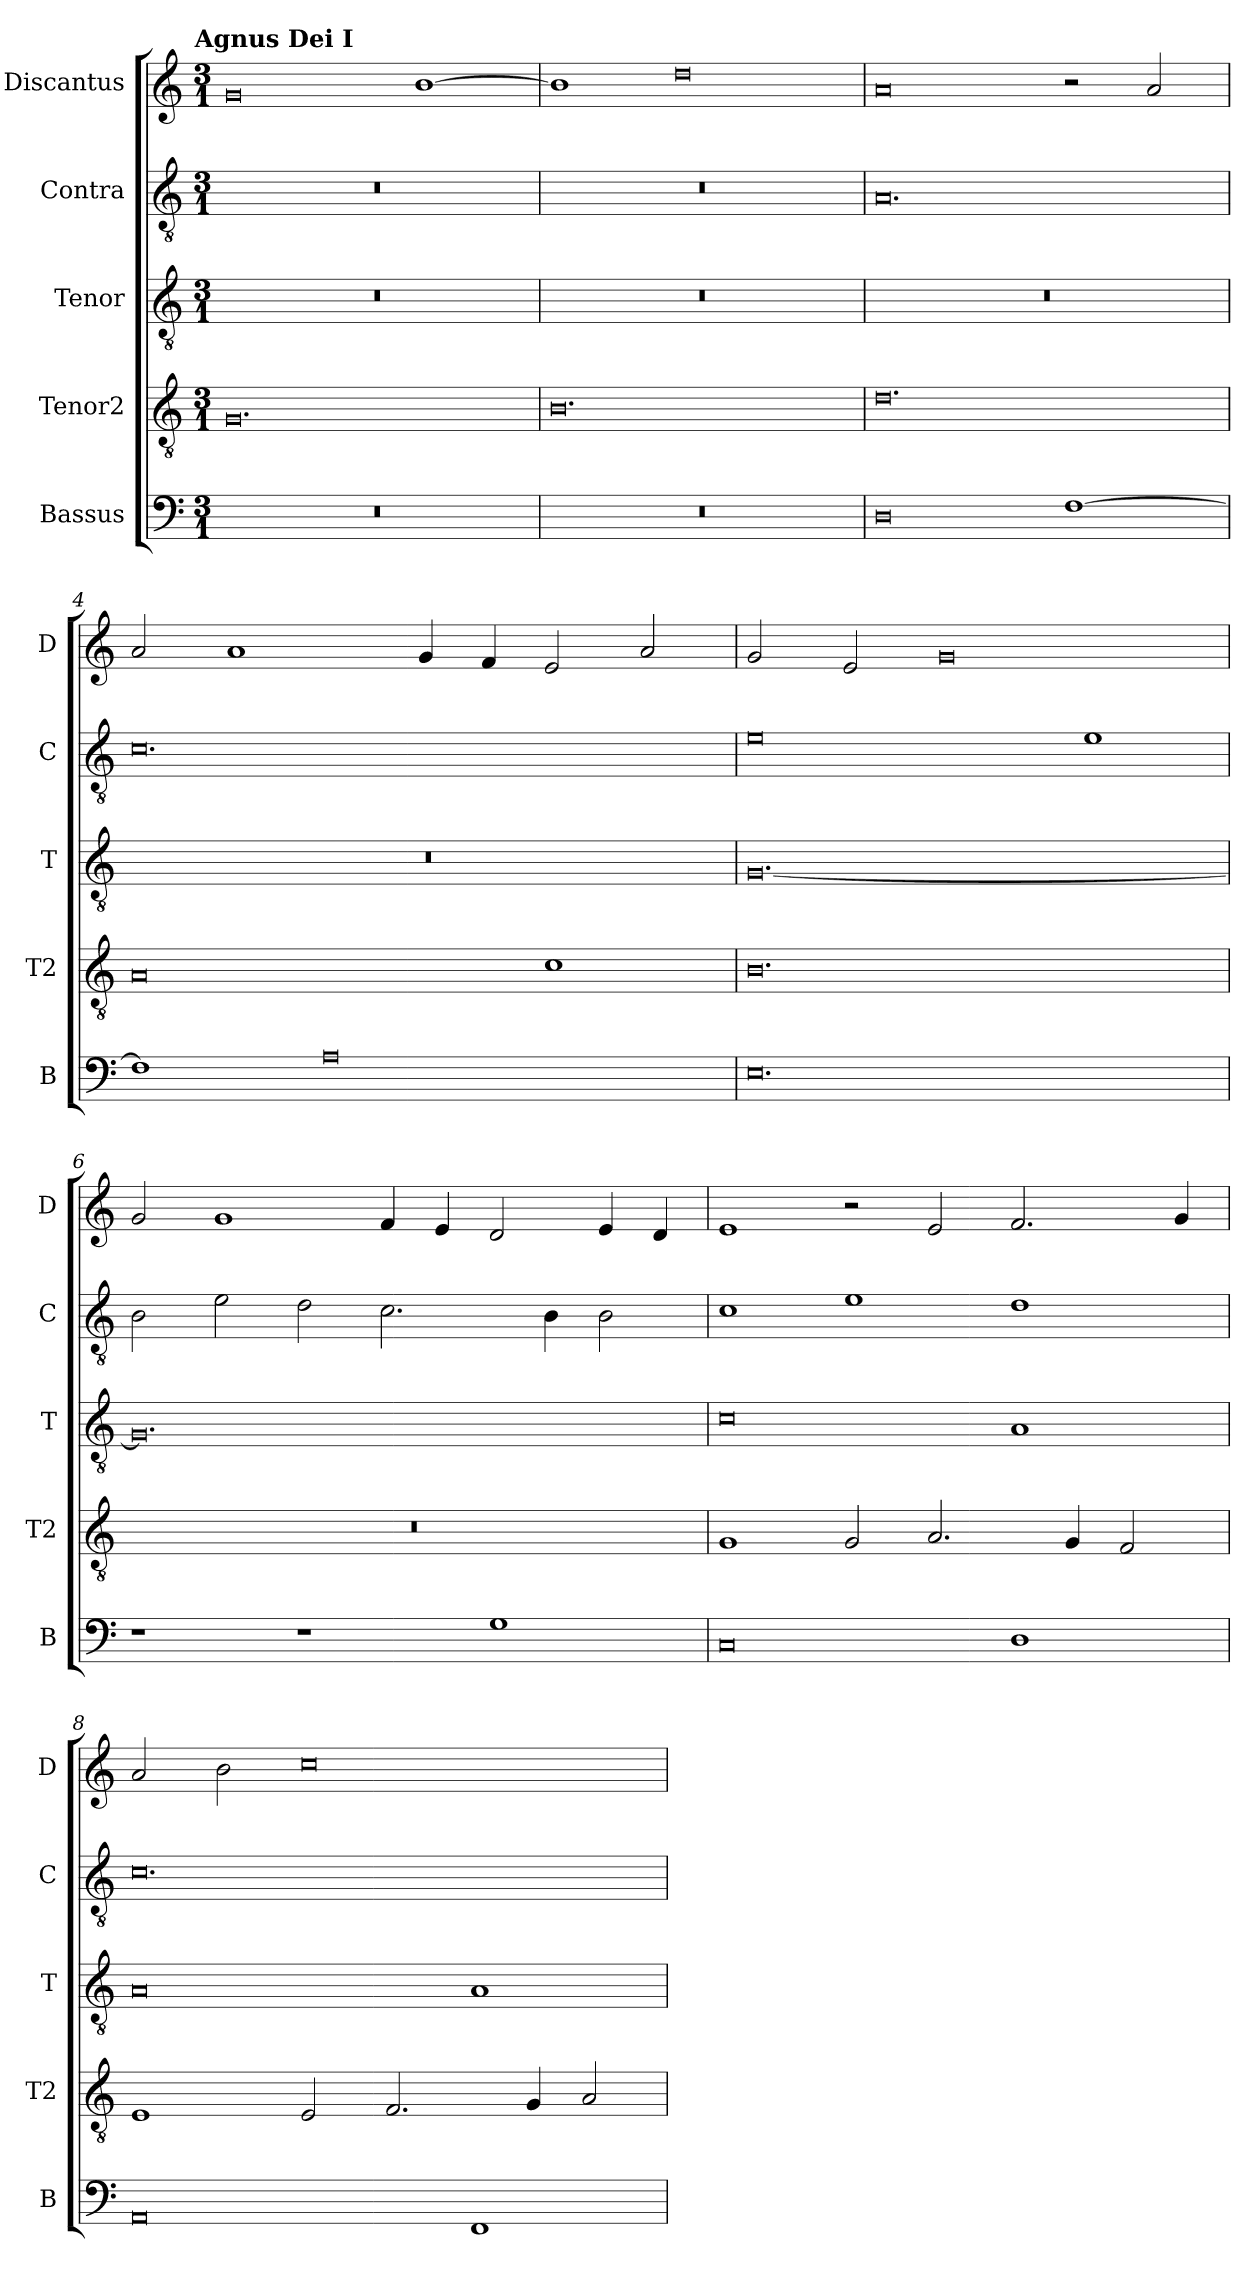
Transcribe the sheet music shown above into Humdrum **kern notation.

**kern	**kern	**kern	**kern	**kern
*part5	*part4	*part3	*part2	*part1
*staff5	*staff4	*staff3	*staff2	*staff1
*I"Bassus	*I"Tenor2	*I"Tenor	*I"Contra	*I"Discantus
*I'B	*I'T2	*I'T	*I'C	*I'D
*clefF4	*clefGv2	*clefGv2	*clefGv2	*clefG2
*k[]	*k[]	*k[]	*k[]	*k[]
!!LO:TX:omd:t=Agnus Dei I
*M3/1	*M3/1	*M3/1	*M3/1	*M3/1
=1	=1	=1	=1	=1
0.r	0.G	0.r	0.r	0g
.	.	.	.	[1b
=2	=2	=2	=2	=2
0.r	0.B	0.r	0.r	1b]
.	.	.	.	0dd
=3	=3	=3	=3	=3
0D	0.d	0.r	0.A	0a
[1F	.	.	.	2r
.	.	.	.	2a/
=4	=4	=4	=4	=4
1F]	0A	0.r	0.c	2a/
.	.	.	.	1a
0A	.	.	.	.
.	.	.	.	4g/
.	.	.	.	4f/
.	1c	.	.	2e/
.	.	.	.	2a/
=5	=5	=5	=5	=5
0.E	0.B	[0.G	0e	2g/
.	.	.	.	2e/
.	.	.	.	0g
.	.	.	1e	.
=6	=6	=6	=6	=6
1r	0.r	0.G]	2B\	2g/
.	.	.	2e\	1g
1r	.	.	2d\	.
.	.	.	2.c\	4f/
.	.	.	.	4e/
1G	.	.	.	2d/
.	.	.	4B\	.
.	.	.	2B\	4e/
.	.	.	.	4d/
=7	=7	=7	=7	=7
0C	1G	0c	1c	1e
.	2G/	.	1e	2r
.	2.A/	.	.	2e/
1D	.	1A	1d	2.f/
.	4G/	.	.	.
.	2F/	.	.	.
.	.	.	.	4g/
=8	=8	=8	=8	=8
0AA	1E	0A	0.c	2a/
.	.	.	.	2b\
.	2E/	.	.	0cc
.	2.F/	.	.	.
1FF	.	1A	.	.
.	4G/	.	.	.
.	2A/	.	.	.
=	=	=	=	=
*-	*-	*-	*-	*-
